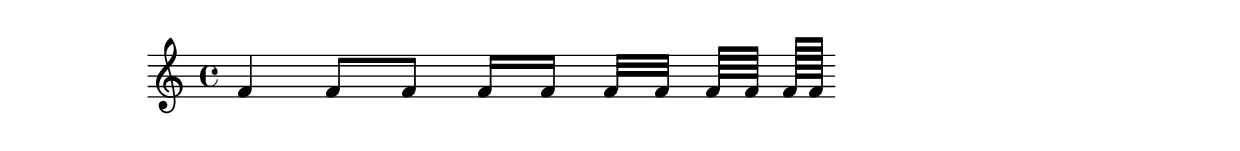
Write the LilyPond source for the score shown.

\version "2.17.6"

\header {
  texidoc = "Beamed stems have standard lengths if possible.  Quantization
is switched off in this example."
}

\relative c' {
  \override Beam.skip-quanting = ##t
  f4  f8[ f]  f16[ f]  f32[ f]  f64[ f]  f128[ f]
}
